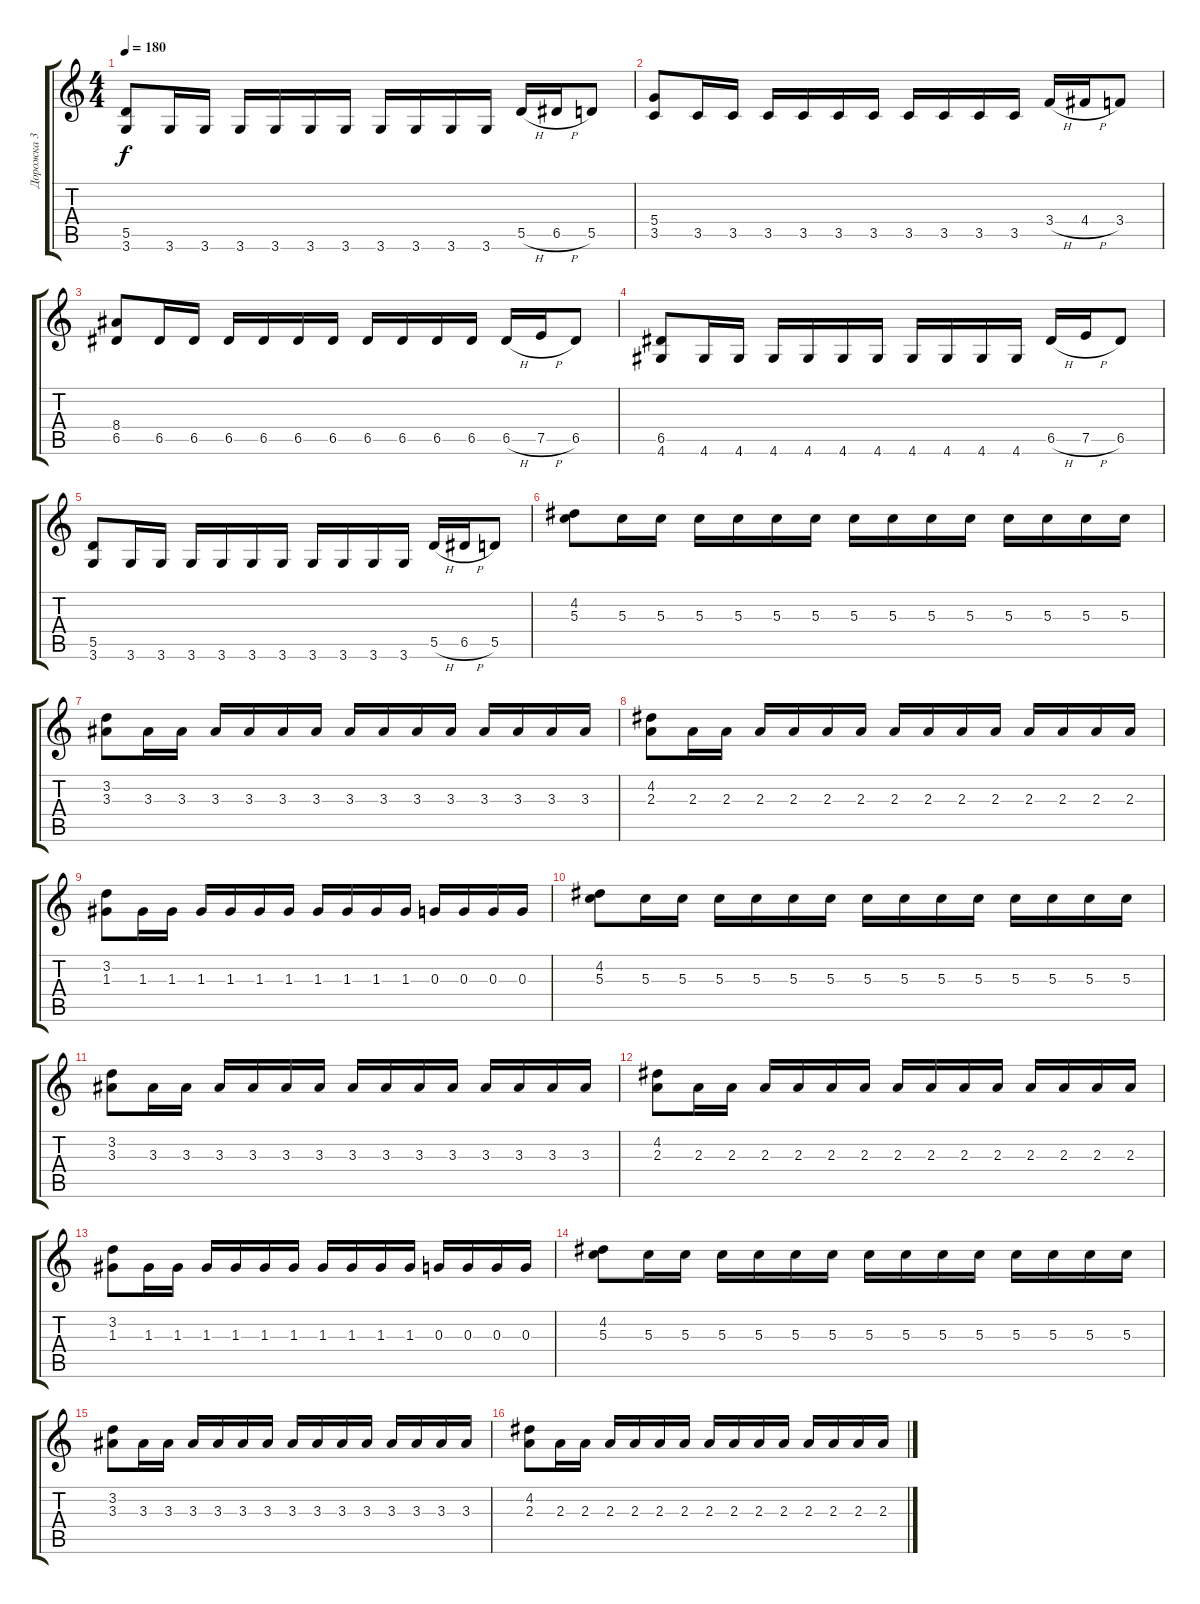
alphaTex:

\track ("Дорожка 3" "Дорожка 3") {instrument distortionguitar}
\staff {score tabs}
\tuning (E4 B3 G3 D3 A2 E2) {hide}
\ts (4 4)
\tempo 180
\clef g2
\ks c
(5.5 3.6).8{dy f} 3.6.16 3.6.16 3.6.16 3.6.16 3.6.16 3.6.16 3.6.16 3.6.16 3.6.16 3.6.16 5.5{h}.16 6.5{h}.16 5.5.8 |
(5.4 3.5).8 3.5.16 3.5.16 3.5.16 3.5.16 3.5.16 3.5.16 3.5.16 3.5.16 3.5.16 3.5.16 3.4{h}.16 4.4{h}.16 3.4.8 |
(8.4 6.5).8 6.5.16 6.5.16 6.5.16 6.5.16 6.5.16 6.5.16 6.5.16 6.5.16 6.5.16 6.5.16 6.5{h}.16 7.5{h}.16 6.5.8 |
(6.5 4.6).8 4.6.16 4.6.16 4.6.16 4.6.16 4.6.16 4.6.16 4.6.16 4.6.16 4.6.16 4.6.16 6.5{h}.16 7.5{h}.16 6.5.8 |
(5.5 3.6).8 3.6.16 3.6.16 3.6.16 3.6.16 3.6.16 3.6.16 3.6.16 3.6.16 3.6.16 3.6.16 5.5{h}.16 6.5{h}.16 5.5.8 |
(4.2 5.3).8 5.3.16 5.3.16 5.3.16 5.3.16 5.3.16 5.3.16 5.3.16 5.3.16 5.3.16 5.3.16 5.3.16 5.3.16 5.3.16 5.3.16 |
(3.2 3.3).8 3.3.16 3.3.16 3.3.16 3.3.16 3.3.16 3.3.16 3.3.16 3.3.16 3.3.16 3.3.16 3.3.16 3.3.16 3.3.16 3.3.16 |
(4.2 2.3).8 2.3.16 2.3.16 2.3.16 2.3.16 2.3.16 2.3.16 2.3.16 2.3.16 2.3.16 2.3.16 2.3.16 2.3.16 2.3.16 2.3.16 |
(3.2 1.3).8 1.3.16 1.3.16 1.3.16 1.3.16 1.3.16 1.3.16 1.3.16 1.3.16 1.3.16 1.3.16 0.3.16 0.3.16 0.3.16 0.3.16 |
(4.2 5.3).8 5.3.16 5.3.16 5.3.16 5.3.16 5.3.16 5.3.16 5.3.16 5.3.16 5.3.16 5.3.16 5.3.16 5.3.16 5.3.16 5.3.16 |
(3.2 3.3).8 3.3.16 3.3.16 3.3.16 3.3.16 3.3.16 3.3.16 3.3.16 3.3.16 3.3.16 3.3.16 3.3.16 3.3.16 3.3.16 3.3.16 |
(4.2 2.3).8 2.3.16 2.3.16 2.3.16 2.3.16 2.3.16 2.3.16 2.3.16 2.3.16 2.3.16 2.3.16 2.3.16 2.3.16 2.3.16 2.3.16 |
(3.2 1.3).8 1.3.16 1.3.16 1.3.16 1.3.16 1.3.16 1.3.16 1.3.16 1.3.16 1.3.16 1.3.16 0.3.16 0.3.16 0.3.16 0.3.16 |
(4.2 5.3).8 5.3.16 5.3.16 5.3.16 5.3.16 5.3.16 5.3.16 5.3.16 5.3.16 5.3.16 5.3.16 5.3.16 5.3.16 5.3.16 5.3.16 |
(3.2 3.3).8 3.3.16 3.3.16 3.3.16 3.3.16 3.3.16 3.3.16 3.3.16 3.3.16 3.3.16 3.3.16 3.3.16 3.3.16 3.3.16 3.3.16 |
(4.2 2.3).8 2.3.16 2.3.16 2.3.16 2.3.16 2.3.16 2.3.16 2.3.16 2.3.16 2.3.16 2.3.16 2.3.16 2.3.16 2.3.16 2.3.16
